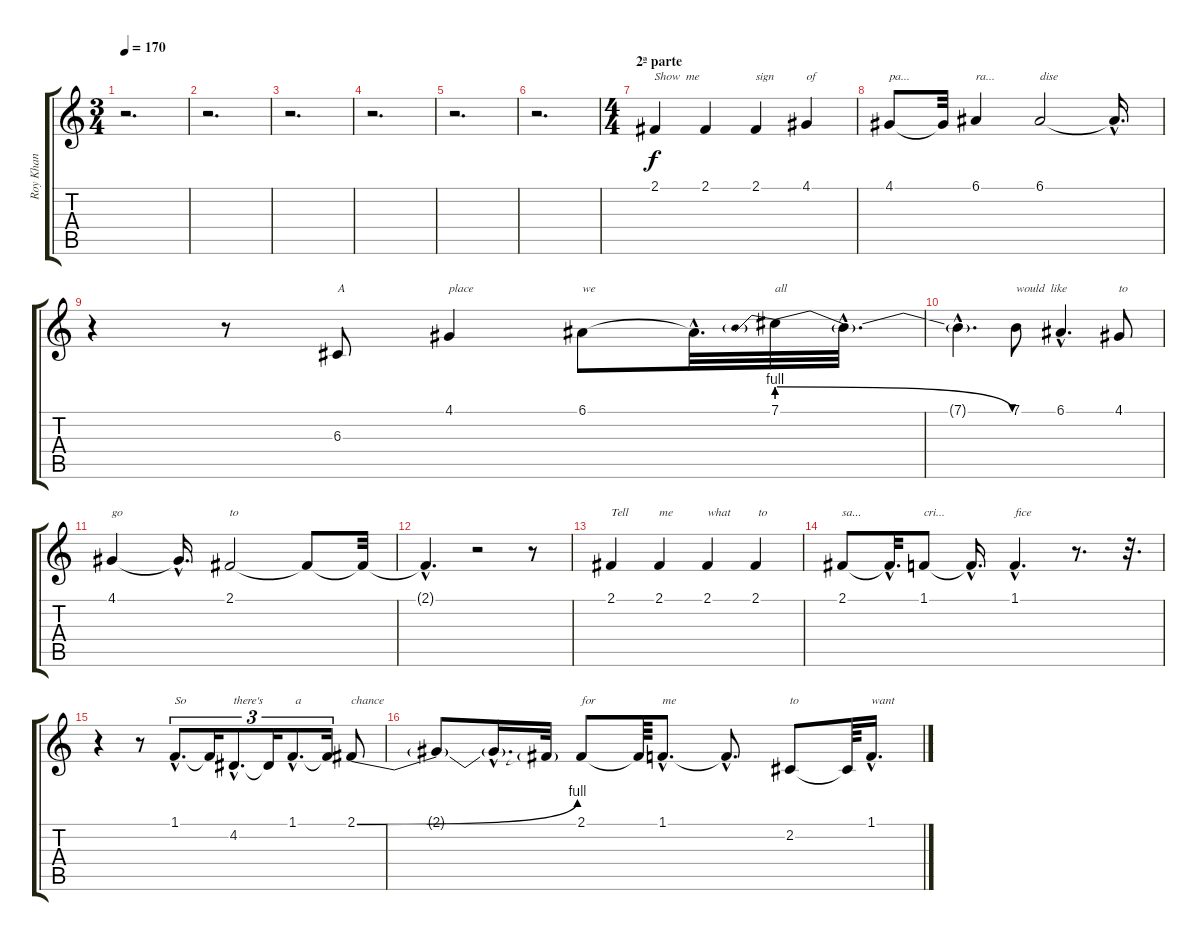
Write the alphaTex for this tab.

\track ("Roy Khan" "Roy Khan") {instrument viola}
\staff {score tabs}
\tuning (E4 B3 G3 D3 A2 E2) {hide}
\ts (3 4)
\tempo 170
\clef g2
\ks c
r.2{d dy f} |
r.2{d} |
r.2{d} |
r.2{d} |
r.2{d} |
r.2{d} |
\ts (4 4)
\section ("" "2ª parte")
2.1.4{txt "Show  me"} 2.1.4 2.1.4{txt "sign"} 4.1.4{txt "of"} |
4.1.8{txt "pa..."} 4.1{t}.32 6.1.4{txt "ra..."} 6.1.2{txt "dise"} 6.1{hac t}.16{d} |
r.4 r.8 6.3.8{txt "A"} 4.1.4{txt "place"} 6.1.8{txt "we"} 6.1{hac t}.32{d} 7.1{be (prebendrelease 0 4 60 0)}.32{txt "all"} 7.1{hac t}.32{d} |
7.1{hac t}.4{d} 7.1.8{txt "would  like"} 6.1{hac}.4{d} 4.1.8{txt "to"} |
4.1.4{txt "go"} 4.1{hac t}.16{d} 2.1.2{txt "to"} 2.1{t}.8 2.1{t}.32 |
2.1{hac t}.4{d} r.2 r.8 |
2.1.4{txt "Tell"} 2.1.4{txt "me"} 2.1.4{txt "what"} 2.1.4{txt " to"} |
2.1.8{txt "sa..."} 2.1{hac t}.32{d} 1.1.8{txt "cri..."} 1.1{hac t}.16{d} 1.1{hac}.4{d txt "fice"} r.8{d} r.32{d} |
r.4 r.8 1.1{hac}.8{d tu (3 2) txt "So"} 1.1{t}.16{tu (3 2)} 4.2{hac}.8{d tu (3 2) txt "there's"} 4.2{t}.16{tu (3 2)} 1.1{hac}.8{d tu (3 2) txt " a"} 1.1{t}.16{tu (3 2)} 2.1{be (bend 0 0 60 4)}.8{txt "chance"} |
2.1{t}.8 2.1{hac t}.16{d} 2.1{t}.32 2.1.8{txt "for"} 2.1{t}.64 1.1{hac}.8{d txt "me"} 1.1{hac t}.8{d} 2.2.8{txt "to"} 2.2{t}.64 1.1{hac}.16{d txt "want"}
